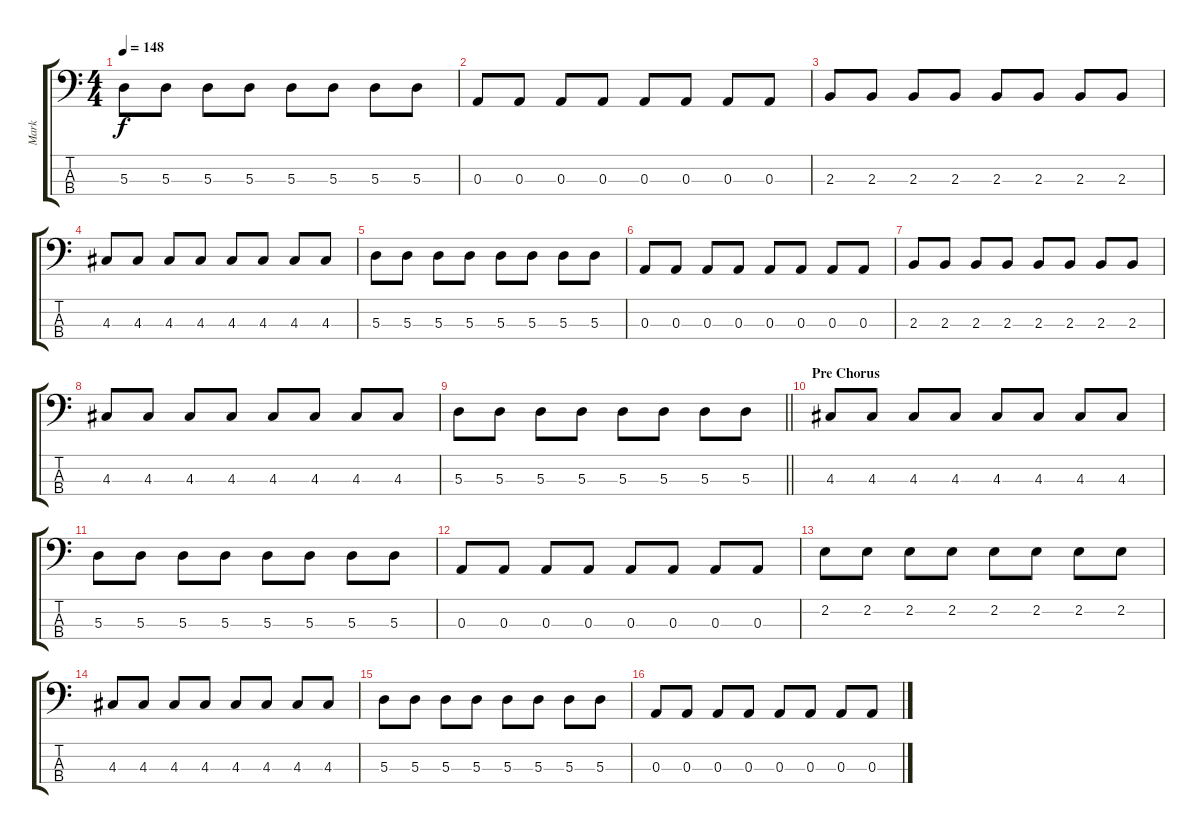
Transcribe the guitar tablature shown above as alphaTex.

\track ("Mark" "Mark") {instrument electricbassfinger}
\staff {score tabs}
\tuning (G2 D2 A1 E1) {hide}
\ts (4 4)
\tempo 148
\clef f4
\ks c
5.3.8{dy f} 5.3.8 5.3.8 5.3.8 5.3.8 5.3.8 5.3.8 5.3.8 |
0.3.8 0.3.8 0.3.8 0.3.8 0.3.8 0.3.8 0.3.8 0.3.8 |
2.3.8 2.3.8 2.3.8 2.3.8 2.3.8 2.3.8 2.3.8 2.3.8 |
4.3.8 4.3.8 4.3.8 4.3.8 4.3.8 4.3.8 4.3.8 4.3.8 |
5.3.8 5.3.8 5.3.8 5.3.8 5.3.8 5.3.8 5.3.8 5.3.8 |
0.3.8 0.3.8 0.3.8 0.3.8 0.3.8 0.3.8 0.3.8 0.3.8 |
2.3.8 2.3.8 2.3.8 2.3.8 2.3.8 2.3.8 2.3.8 2.3.8 |
4.3.8 4.3.8 4.3.8 4.3.8 4.3.8 4.3.8 4.3.8 4.3.8 |
\barLineRight lightlight
5.3.8 5.3.8 5.3.8 5.3.8 5.3.8 5.3.8 5.3.8 5.3.8 |
\section ("" "Pre Chorus")
4.3.8 4.3.8 4.3.8 4.3.8 4.3.8 4.3.8 4.3.8 4.3.8 |
5.3.8 5.3.8 5.3.8 5.3.8 5.3.8 5.3.8 5.3.8 5.3.8 |
0.3.8 0.3.8 0.3.8 0.3.8 0.3.8 0.3.8 0.3.8 0.3.8 |
2.2.8 2.2.8 2.2.8 2.2.8 2.2.8 2.2.8 2.2.8 2.2.8 |
4.3.8 4.3.8 4.3.8 4.3.8 4.3.8 4.3.8 4.3.8 4.3.8 |
5.3.8 5.3.8 5.3.8 5.3.8 5.3.8 5.3.8 5.3.8 5.3.8 |
0.3.8 0.3.8 0.3.8 0.3.8 0.3.8 0.3.8 0.3.8 0.3.8
